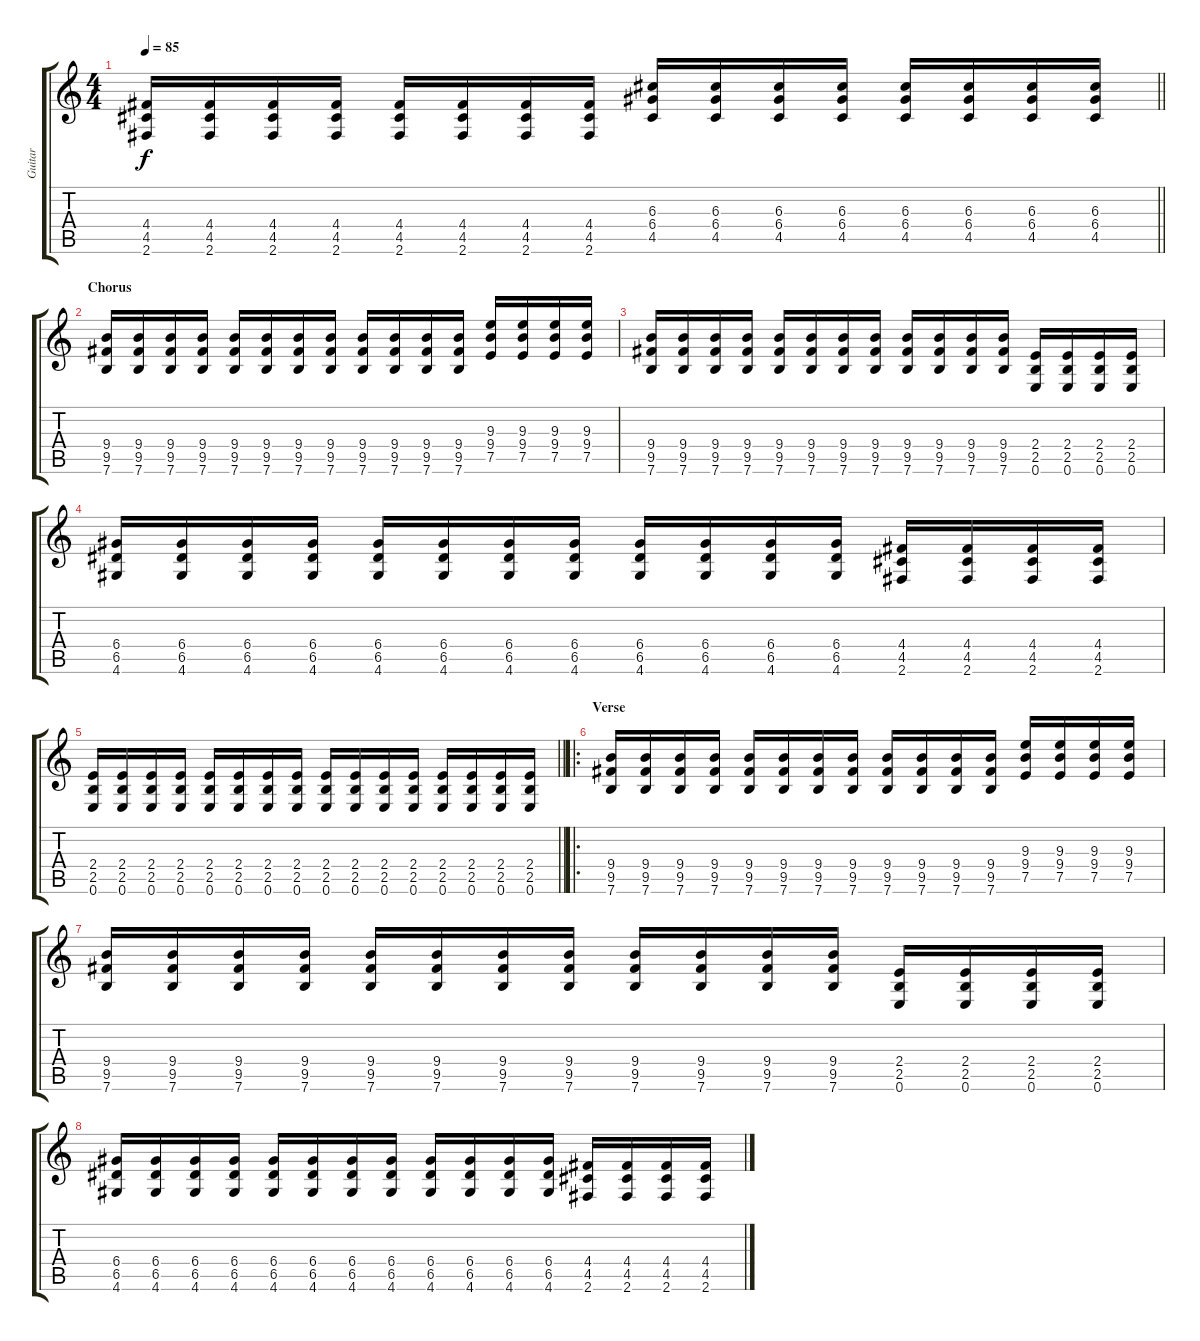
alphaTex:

\track ("Guitar" "Guitar") {instrument distortionguitar}
\staff {score tabs}
\tuning (E4 B3 G3 D3 A2 E2) {hide}
\ts (4 4)
\tempo 85
\clef g2
\barLineRight lightlight
\ks c
(4.4 4.5 2.6).16{dy f} (4.4 4.5 2.6).16 (4.4 4.5 2.6).16 (4.4 4.5 2.6).16 (4.4 4.5 2.6).16 (4.4 4.5 2.6).16 (4.4 4.5 2.6).16 (4.4 4.5 2.6).16 (6.3 6.4 4.5).16 (6.3 6.4 4.5).16 (6.3 6.4 4.5).16 (6.3 6.4 4.5).16 (6.3 6.4 4.5).16 (6.3 6.4 4.5).16 (6.3 6.4 4.5).16 (6.3 6.4 4.5).16 |
\section ("" "Chorus")
(9.4 9.5 7.6).16 (9.4 9.5 7.6).16 (9.4 9.5 7.6).16 (9.4 9.5 7.6).16 (9.4 9.5 7.6).16 (9.4 9.5 7.6).16 (9.4 9.5 7.6).16 (9.4 9.5 7.6).16 (9.4 9.5 7.6).16 (9.4 9.5 7.6).16 (9.4 9.5 7.6).16 (9.4 9.5 7.6).16 (9.3 9.4 7.5).16 (9.3 9.4 7.5).16 (9.3 9.4 7.5).16 (9.3 9.4 7.5).16 |
(9.4 9.5 7.6).16 (9.4 9.5 7.6).16 (9.4 9.5 7.6).16 (9.4 9.5 7.6).16 (9.4 9.5 7.6).16 (9.4 9.5 7.6).16 (9.4 9.5 7.6).16 (9.4 9.5 7.6).16 (9.4 9.5 7.6).16 (9.4 9.5 7.6).16 (9.4 9.5 7.6).16 (9.4 9.5 7.6).16 (2.4 2.5 0.6).16 (2.4 2.5 0.6).16 (2.4 2.5 0.6).16 (2.4 2.5 0.6).16 |
(6.4 6.5 4.6).16 (6.4 6.5 4.6).16 (6.4 6.5 4.6).16 (6.4 6.5 4.6).16 (6.4 6.5 4.6).16 (6.4 6.5 4.6).16 (6.4 6.5 4.6).16 (6.4 6.5 4.6).16 (6.4 6.5 4.6).16 (6.4 6.5 4.6).16 (6.4 6.5 4.6).16 (6.4 6.5 4.6).16 (4.4 4.5 2.6).16 (4.4 4.5 2.6).16 (4.4 4.5 2.6).16 (4.4 4.5 2.6).16 |
\barLineRight lightlight
(2.4 2.5 0.6).16 (2.4 2.5 0.6).16 (2.4 2.5 0.6).16 (2.4 2.5 0.6).16 (2.4 2.5 0.6).16 (2.4 2.5 0.6).16 (2.4 2.5 0.6).16 (2.4 2.5 0.6).16 (2.4 2.5 0.6).16 (2.4 2.5 0.6).16 (2.4 2.5 0.6).16 (2.4 2.5 0.6).16 (2.4 2.5 0.6).16 (2.4 2.5 0.6).16 (2.4 2.5 0.6).16 (2.4 2.5 0.6).16 |
\ro
\section ("" "Verse")
(9.4 9.5 7.6).16 (9.4 9.5 7.6).16 (9.4 9.5 7.6).16 (9.4 9.5 7.6).16 (9.4 9.5 7.6).16 (9.4 9.5 7.6).16 (9.4 9.5 7.6).16 (9.4 9.5 7.6).16 (9.4 9.5 7.6).16 (9.4 9.5 7.6).16 (9.4 9.5 7.6).16 (9.4 9.5 7.6).16 (9.3 9.4 7.5).16 (9.3 9.4 7.5).16 (9.3 9.4 7.5).16 (9.3 9.4 7.5).16 |
(9.4 9.5 7.6).16 (9.4 9.5 7.6).16 (9.4 9.5 7.6).16 (9.4 9.5 7.6).16 (9.4 9.5 7.6).16 (9.4 9.5 7.6).16 (9.4 9.5 7.6).16 (9.4 9.5 7.6).16 (9.4 9.5 7.6).16 (9.4 9.5 7.6).16 (9.4 9.5 7.6).16 (9.4 9.5 7.6).16 (2.4 2.5 0.6).16 (2.4 2.5 0.6).16 (2.4 2.5 0.6).16 (2.4 2.5 0.6).16 |
(6.4 6.5 4.6).16 (6.4 6.5 4.6).16 (6.4 6.5 4.6).16 (6.4 6.5 4.6).16 (6.4 6.5 4.6).16 (6.4 6.5 4.6).16 (6.4 6.5 4.6).16 (6.4 6.5 4.6).16 (6.4 6.5 4.6).16 (6.4 6.5 4.6).16 (6.4 6.5 4.6).16 (6.4 6.5 4.6).16 (4.4 4.5 2.6).16 (4.4 4.5 2.6).16 (4.4 4.5 2.6).16 (4.4 4.5 2.6).16
